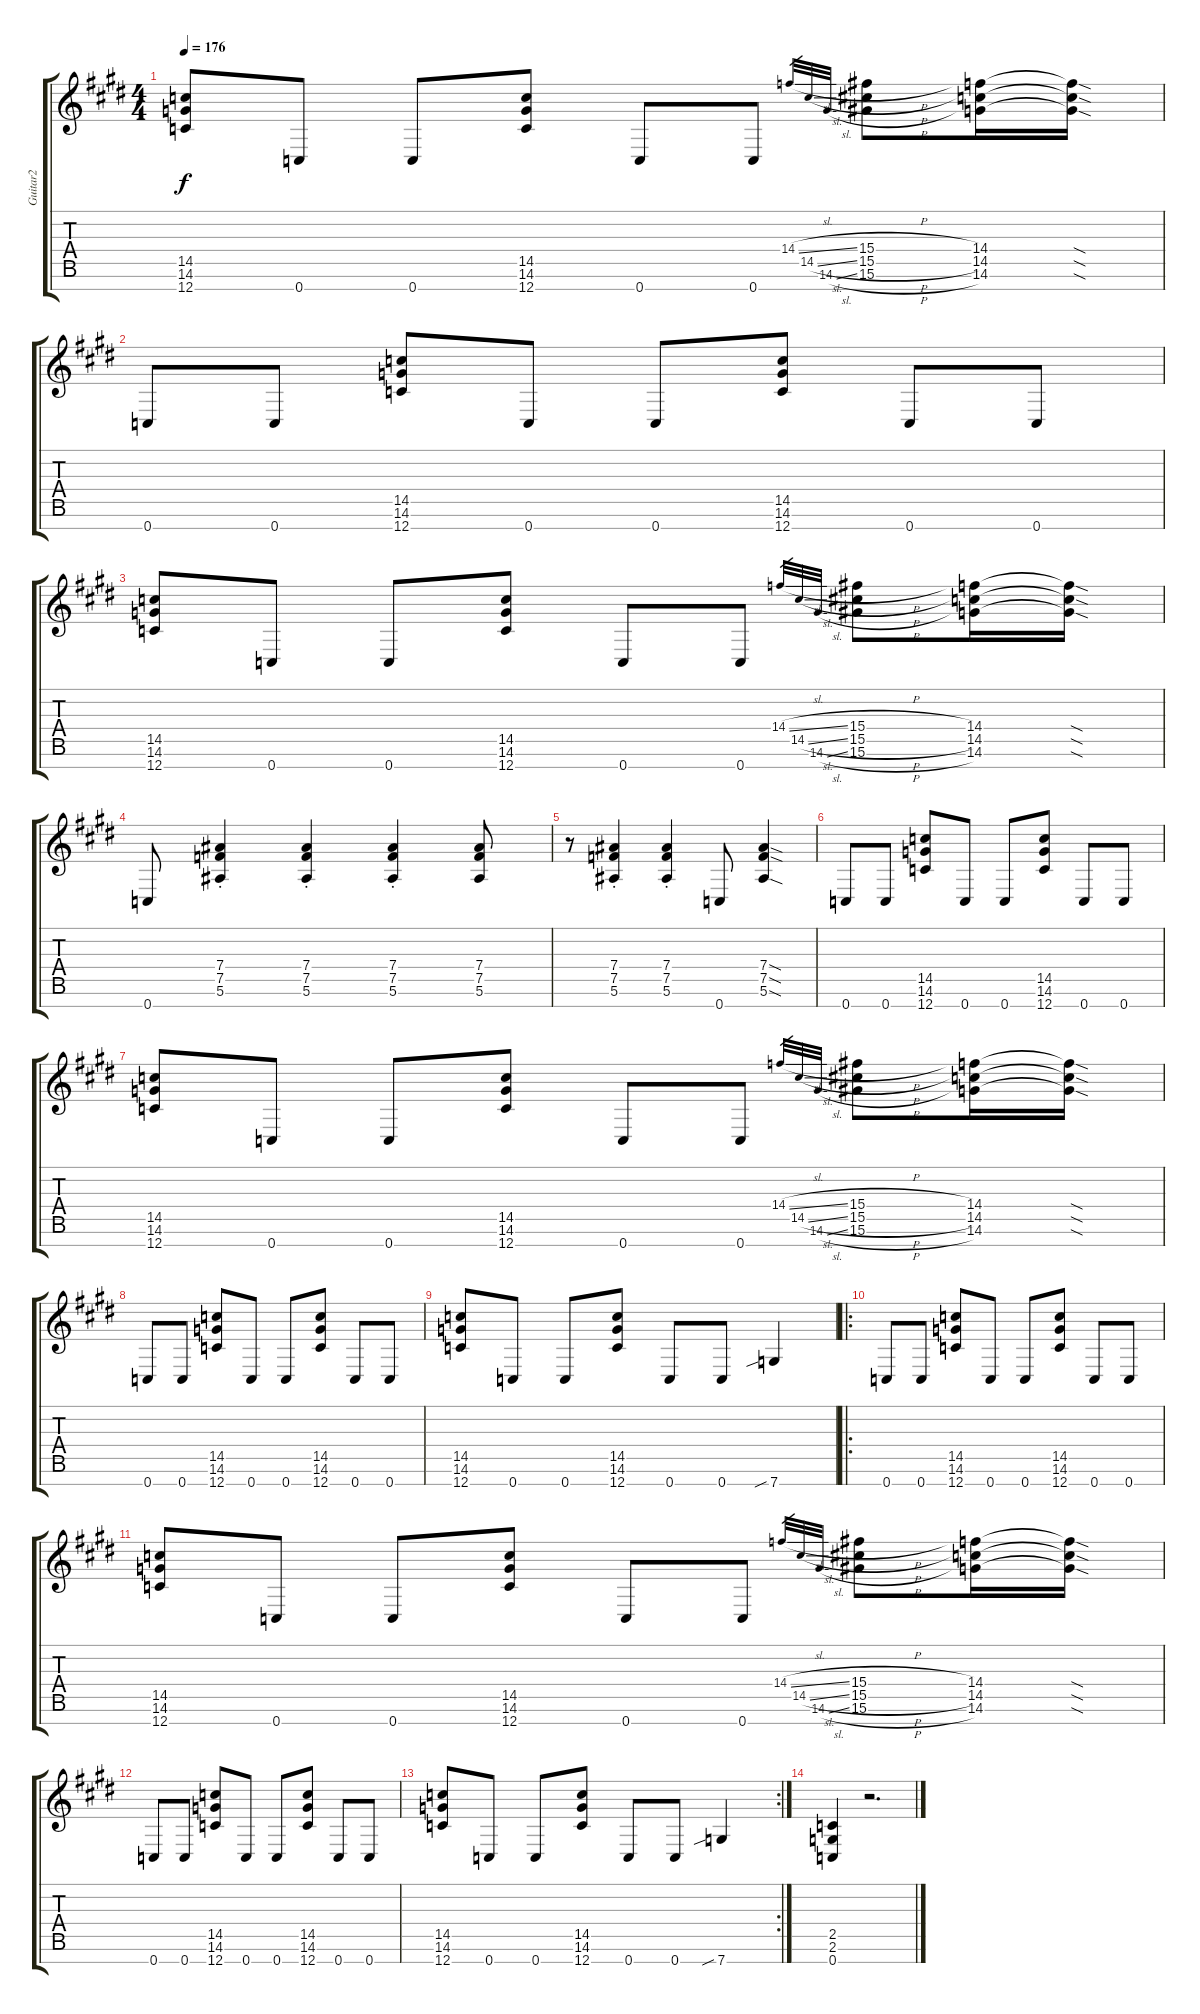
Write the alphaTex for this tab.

\track ("Guitar2" "Guitar2") {instrument overdrivenguitar}
\staff {score tabs}
\tuning (F4 C4 Ab3 Eb3 Bb2 F2 C2) {hide}
\ts (4 4)
\tempo 176
\clef g2
\ks e
(14.5 14.6 12.7).8{dy f} 0.7.8 0.7.8 (14.5 14.6 12.7).8 0.7.8 0.7.8 14.4{sl}.32{gr} 14.5{sl}.32{gr} 14.6{sl}.32{gr} (15.4{h} 15.5{h} 15.6{h}).8 (14.4 14.5 14.6).16 (14.4{sod t} 14.5{sod t} 14.6{sod t}).16 |
0.7.8 0.7.8 (14.5 14.6 12.7).8 0.7.8 0.7.8 (14.5 14.6 12.7).8 0.7.8 0.7.8 |
(14.5 14.6 12.7).8 0.7.8 0.7.8 (14.5 14.6 12.7).8 0.7.8 0.7.8 14.4{sl}.32{gr} 14.5{sl}.32{gr} 14.6{sl}.32{gr} (15.4{h} 15.5{h} 15.6{h}).8 (14.4 14.5 14.6).16 (14.4{sod t} 14.5{sod t} 14.6{sod t}).16 |
0.7.8 (7.4{st} 7.5{st} 5.6).4 (7.4{st} 7.5{st} 5.6).4 (7.4{st} 7.5{st} 5.6).4 (7.4 7.5 5.6).8 |
r.8 (7.4{st} 7.5{st} 5.6).4 (7.4{st} 7.5{st} 5.6).4 0.7.8 (7.4{sod} 7.5{sod} 5.6{sod}).4 |
0.7.8 0.7.8 (14.5 14.6 12.7).8 0.7.8 0.7.8 (14.5 14.6 12.7).8 0.7.8 0.7.8 |
(14.5 14.6 12.7).8 0.7.8 0.7.8 (14.5 14.6 12.7).8 0.7.8 0.7.8 14.4{sl}.32{gr} 14.5{sl}.32{gr} 14.6{sl}.32{gr} (15.4{h} 15.5{h} 15.6{h}).8 (14.4 14.5 14.6).16 (14.4{sod t} 14.5{sod t} 14.6{sod t}).16 |
0.7.8 0.7.8 (14.5 14.6 12.7).8 0.7.8 0.7.8 (14.5 14.6 12.7).8 0.7.8 0.7.8 |
(14.5 14.6 12.7).8 0.7.8 0.7.8 (14.5 14.6 12.7).8 0.7.8 0.7.8 7.7{sib}.4 |
\ro
0.7.8 0.7.8 (14.5 14.6 12.7).8 0.7.8 0.7.8 (14.5 14.6 12.7).8 0.7.8 0.7.8 |
(14.5 14.6 12.7).8 0.7.8 0.7.8 (14.5 14.6 12.7).8 0.7.8 0.7.8 14.4{sl}.32{gr} 14.5{sl}.32{gr} 14.6{sl}.32{gr} (15.4{h} 15.5{h} 15.6{h}).8 (14.4 14.5 14.6).16 (14.4{sod t} 14.5{sod t} 14.6{sod t}).16 |
0.7.8 0.7.8 (14.5 14.6 12.7).8 0.7.8 0.7.8 (14.5 14.6 12.7).8 0.7.8 0.7.8 |
\rc 2
(14.5 14.6 12.7).8 0.7.8 0.7.8 (14.5 14.6 12.7).8 0.7.8 0.7.8 7.7{sib}.4 |
(2.5 2.6 0.7).4 r.2{d}
